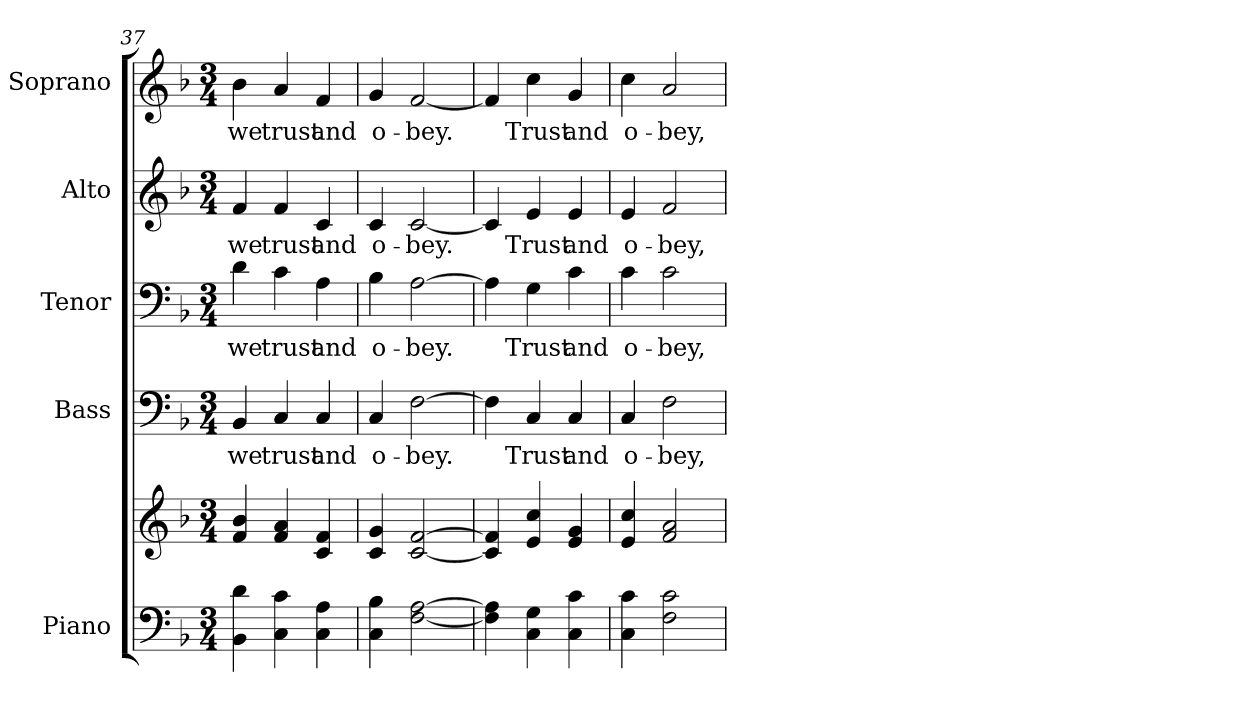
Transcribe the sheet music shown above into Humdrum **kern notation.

**kern	**kern	**kern	**text	**kern	**text	**kern	**text	**kern	**text
*part5	*part5	*part4	*part4	*part3	*part3	*part2	*part2	*part1	*part1
*staff6	*staff5	*staff4	*staff4	*staff3	*staff3	*staff2	*staff2	*staff1	*staff1
*I"Piano	*	*I"Bass	*	*I"Tenor	*	*I"Alto	*	*I"Soprano	*
*I'Pno.	*	*I'B.	*	*I'T.	*	*I'A.	*	*I'S.	*
!!LO:PB:g=z
*clefF4	*clefG2	*clefF4	*	*clefF4	*	*clefG2	*	*clefG2	*
*k[b-]	*k[b-]	*k[b-]	*	*k[b-]	*	*k[b-]	*	*k[b-]	*
*F:	*F:	*F:	*	*F:	*	*F:	*	*F:	*
*M3/4	*M3/4	*M3/4	*	*M3/4	*	*M3/4	*	*M3/4	*
=37	=37	=37	=37	=37	=37	=37	=37	=37	=37
!	!	!	!LO:LY:b:color=#000000	!	!	!	!	!	!
!	!	!	!	!	!LO:LY:b:color=#000000	!	!	!	!
!	!	!	!	!	!	!	!LO:LY:b:color=#000000	!	!
!	!	!	!	!	!	!	!	!	!LO:LY:b:color=#000000
4BB-i\ 4di	4fi/ 4b-i	4BB-i/	we	4di\	we	4fi/	we	4b-i\	we
!	!	!	!LO:LY:b:color=#000000	!	!	!	!	!	!
!	!	!	!	!	!LO:LY:b:color=#000000	!	!	!	!
!	!	!	!	!	!	!	!LO:LY:b:color=#000000	!	!
!	!	!	!	!	!	!	!	!	!LO:LY:b:color=#000000
4Ci\ 4ci	4fi/ 4ai	4Ci/	trust	4ci\	trust	4fi/	trust	4ai/	trust
!	!	!	!LO:LY:b:color=#000000	!	!	!	!	!	!
!	!	!	!	!	!LO:LY:b:color=#000000	!	!	!	!
!	!	!	!	!	!	!	!LO:LY:b:color=#000000	!	!
!	!	!	!	!	!	!	!	!	!LO:LY:b:color=#000000
4Ci\ 4Ai	4ci/ 4fi	4Ci/	and	4Ai\	and	4ci/	and	4fi/	and
=38	=38	=38	=38	=38	=38	=38	=38	=38	=38
!	!	!	!LO:LY:b:color=#000000	!	!	!	!	!	!
!	!	!	!	!	!LO:LY:b:color=#000000	!	!	!	!
!	!	!	!	!	!	!	!LO:LY:b:color=#000000	!	!
!	!	!	!	!	!	!	!	!	!LO:LY:b:color=#000000
4Ci\ 4B-i	4ci/ 4gi	4Ci/	o-	4B-i\	o-	4ci/	o-	4gi/	o-
!	!	!	!LO:LY:b:color=#000000	!	!	!	!	!	!
!	!	!	!	!	!LO:LY:b:color=#000000	!	!	!	!
!	!	!	!	!	!	!	!LO:LY:b:color=#000000	!	!
!	!	!	!	!	!	!	!	!	!LO:LY:b:color=#000000
[<2Fi\ [>2Ai	[<2ci/ [>2fi	[>2Fi\	-bey.	[>2Ai\	-bey.	[<2ci/	-bey.	[<2fi/	-bey.
=39	=39	=39	=39	=39	=39	=39	=39	=39	=39
4Fi\] 4Ai]	4ci/] 4fi]	4Fi\]	.	4Ai\]	.	4ci/]	.	4fi/]	.
!	!	!	!LO:LY:b:color=#000000	!	!	!	!	!	!
!	!	!	!	!	!LO:LY:b:color=#000000	!	!	!	!
!	!	!	!	!	!	!	!LO:LY:b:color=#000000	!	!
!	!	!	!	!	!	!	!	!	!LO:LY:b:color=#000000
4Ci\ 4Gi	4ei/ 4cci	4Ci/	Trust	4Gi\	Trust	4ei/	Trust	4cci\	Trust
!	!	!	!LO:LY:b:color=#000000	!	!	!	!	!	!
!	!	!	!	!	!LO:LY:b:color=#000000	!	!	!	!
!	!	!	!	!	!	!	!LO:LY:b:color=#000000	!	!
!	!	!	!	!	!	!	!	!	!LO:LY:b:color=#000000
4Ci\ 4ci	4ei/ 4gi	4Ci/	and	4ci\	and	4ei/	and	4gi/	and
=40	=40	=40	=40	=40	=40	=40	=40	=40	=40
!	!	!	!LO:LY:b:color=#000000	!	!	!	!	!	!
!	!	!	!	!	!LO:LY:b:color=#000000	!	!	!	!
!	!	!	!	!	!	!	!LO:LY:b:color=#000000	!	!
!	!	!	!	!	!	!	!	!	!LO:LY:b:color=#000000
4Ci\ 4ci	4ei/ 4cci	4Ci/	o-	4ci\	o-	4ei/	o-	4cci\	o-
!	!	!	!LO:LY:b:color=#000000	!	!	!	!	!	!
!	!	!	!	!	!LO:LY:b:color=#000000	!	!	!	!
!	!	!	!	!	!	!	!LO:LY:b:color=#000000	!	!
!	!	!	!	!	!	!	!	!	!LO:LY:b:color=#000000
2Fi\ 2ci	2fi/ 2ai	2Fi\	-bey,	2ci\	-bey,	2fi/	-bey,	2ai/	-bey,
=	=	=	=	=	=	=	=	=	=
*-	*-	*-	*-	*-	*-	*-	*-	*-	*-
